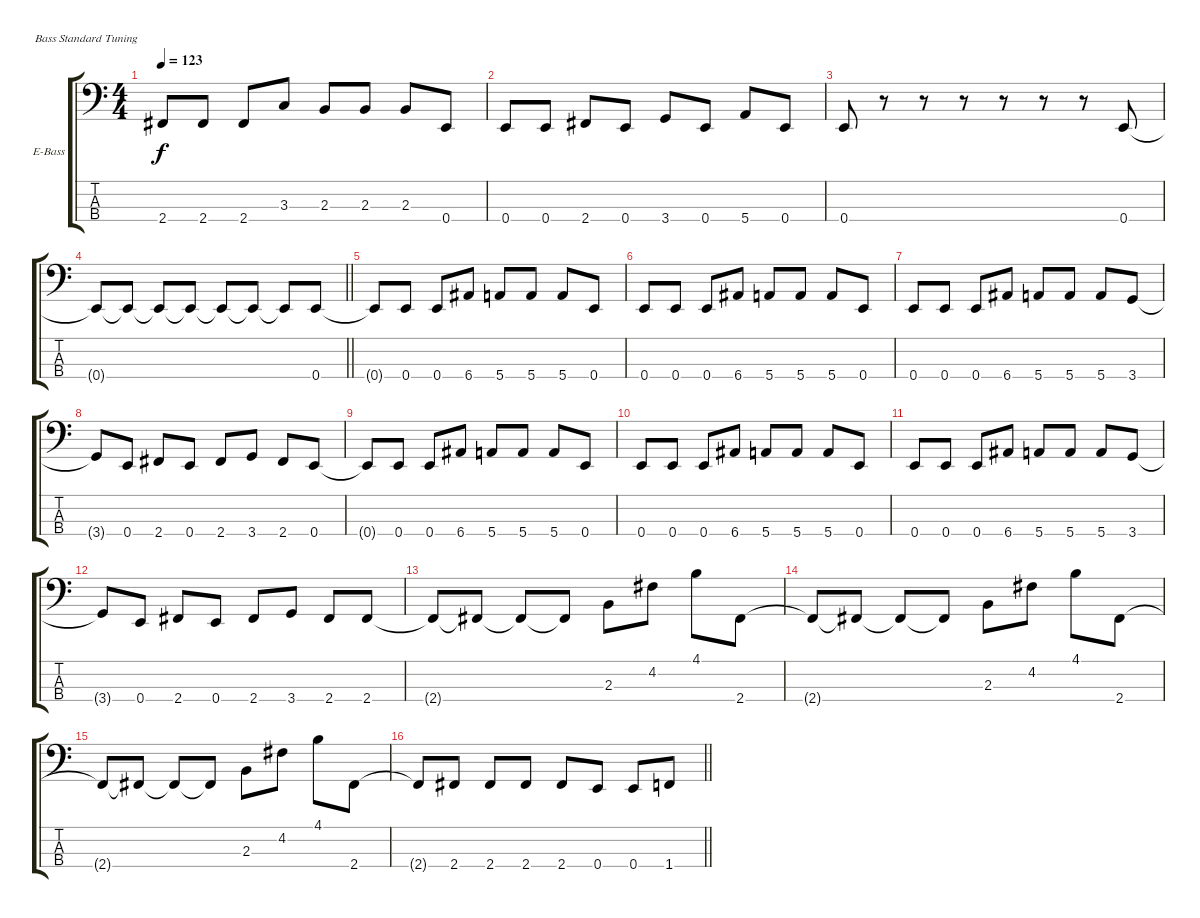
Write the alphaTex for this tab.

\bracketExtendMode groupsimilarinstruments
\firstSystemTrackNameOrientation horizontal
\otherSystemsTrackNameOrientation horizontal
\track ("Bass" "E-Bass") {instrument electricbasspick}
\staff {score tabs}
\tuning (G2 D2 A1 E1)
\ts (4 4)
\tempo 123
\clef f4
\ks c
2.4.8{dy f} 2.4.8 2.4.8 3.3.8 2.3.8 2.3.8 2.3.8 0.4.8 |
0.4.8 0.4.8 2.4.8 0.4.8 3.4.8 0.4.8 5.4.8 0.4.8 |
0.4.8 r.8 r.8 r.8 r.8 r.8 r.8 0.4.8 |
\barLineRight lightlight
0.4{t}.8 0.4{t}.8 0.4{t}.8 0.4{t}.8 0.4{t}.8 0.4{t}.8 0.4{t}.8 0.4.8 |
0.4{t}.8 0.4.8 0.4.8 6.4.8 5.4.8 5.4.8 5.4.8 0.4.8 |
0.4.8 0.4.8 0.4.8 6.4.8 5.4.8 5.4.8 5.4.8 0.4.8 |
0.4.8 0.4.8 0.4.8 6.4.8 5.4.8 5.4.8 5.4.8 3.4.8 |
3.4{t}.8 0.4.8 2.4.8 0.4.8 2.4.8 3.4.8 2.4.8 0.4.8 |
0.4{t}.8 0.4.8 0.4.8 6.4.8 5.4.8 5.4.8 5.4.8 0.4.8 |
0.4.8 0.4.8 0.4.8 6.4.8 5.4.8 5.4.8 5.4.8 0.4.8 |
0.4.8 0.4.8 0.4.8 6.4.8 5.4.8 5.4.8 5.4.8 3.4.8 |
3.4{t}.8 0.4.8 2.4.8 0.4.8 2.4.8 3.4.8 2.4.8 2.4.8 |
2.4{t}.8 2.4{t}.8 2.4{t}.8 2.4{t}.8 2.3.8 4.2.8 4.1.8 2.4.8 |
2.4{t}.8 2.4{t}.8 2.4{t}.8 2.4{t}.8 2.3.8 4.2.8 4.1.8 2.4.8 |
2.4{t}.8 2.4{t}.8 2.4{t}.8 2.4{t}.8 2.3.8 4.2.8 4.1.8 2.4.8 |
\barLineRight lightlight
2.4{t}.8 2.4.8 2.4.8 2.4.8 2.4.8 0.4.8 0.4.8 1.4.8
